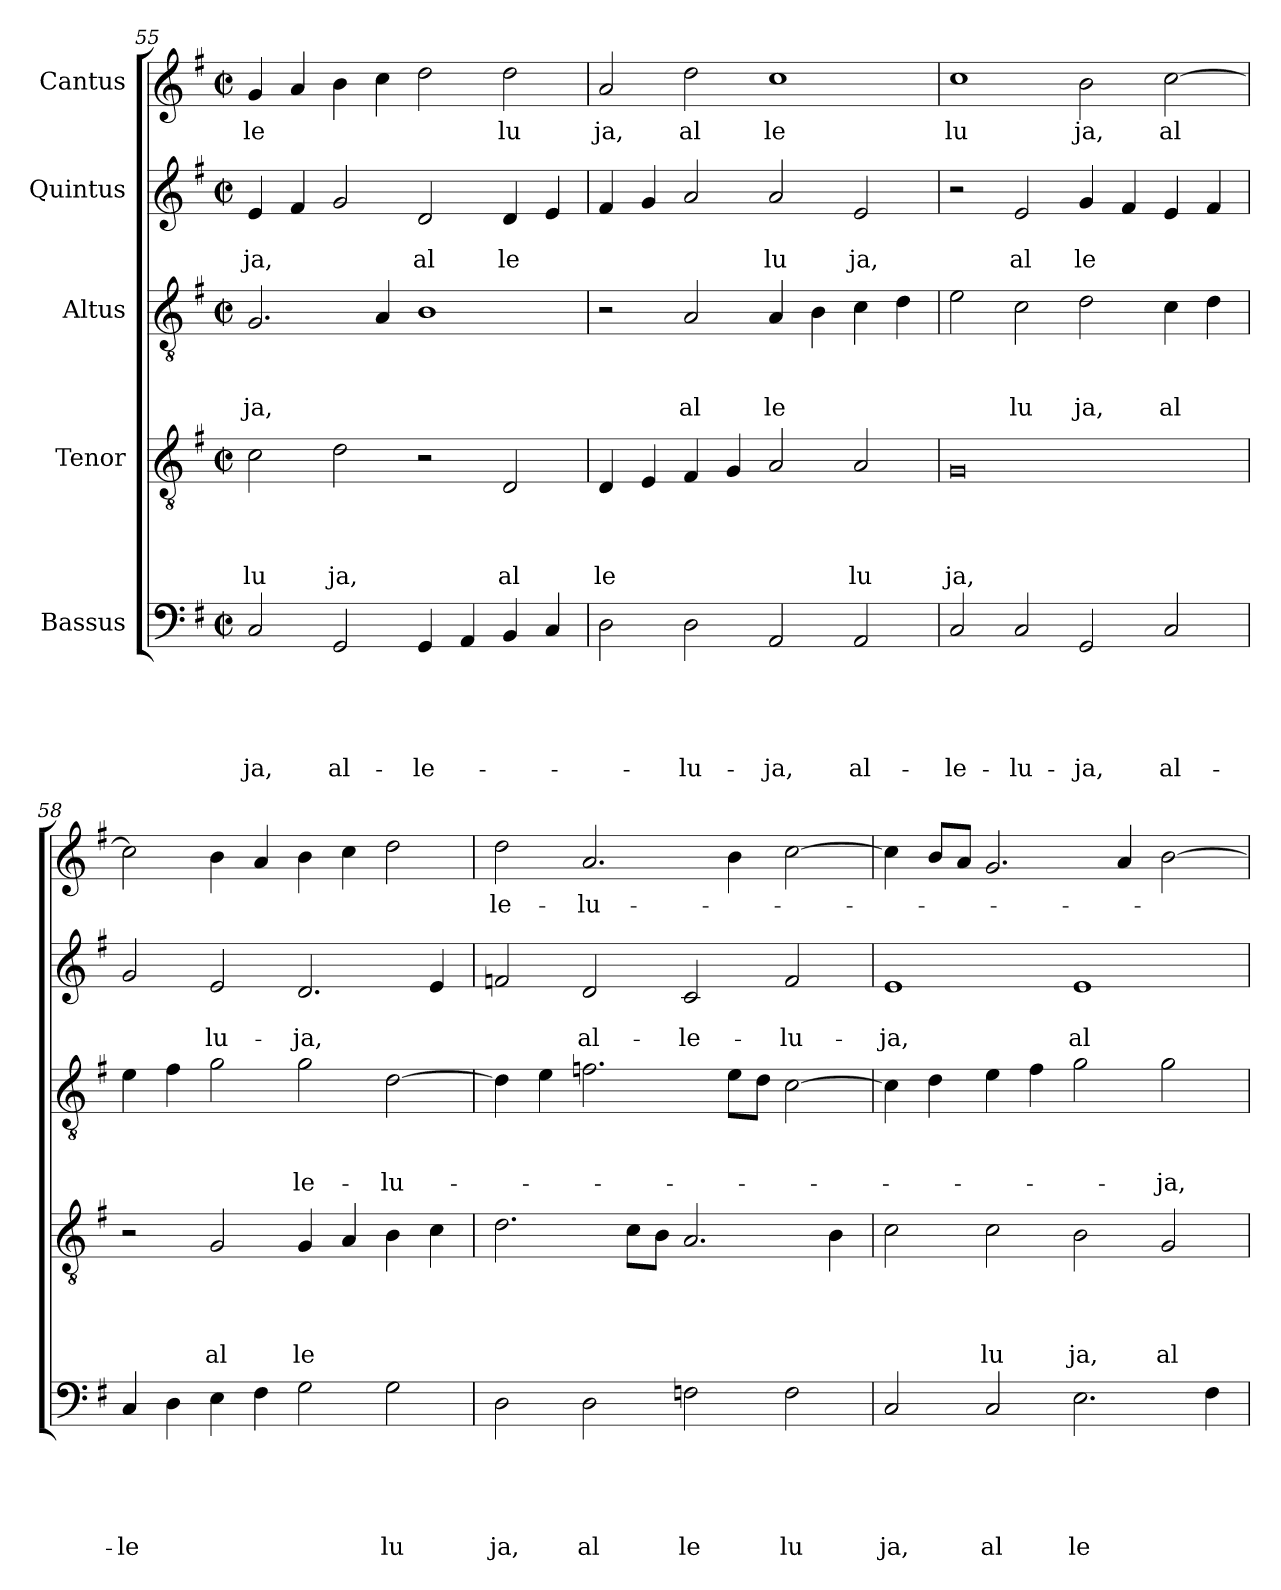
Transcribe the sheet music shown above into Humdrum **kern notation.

**kern	**text	**text	**text	**text	**text	**kern	**text	**text	**text	**text	**kern	**text	**text	**text	**kern	**text	**text	**kern	**text
*part5	*part5	*part5	*part5	*part5	*part5	*part4	*part4	*part4	*part4	*part4	*part3	*part3	*part3	*part3	*part2	*part2	*part2	*part1	*part1
*staff5	*staff5	*staff5	*staff5	*staff5	*staff5	*staff4	*staff4	*staff4	*staff4	*staff4	*staff3	*staff3	*staff3	*staff3	*staff2	*staff2	*staff2	*staff1	*staff1
*I"Bassus	*	*	*	*	*	*I"Tenor	*	*	*	*	*I"Altus	*	*	*	*I"Quintus	*	*	*I"Cantus	*
*clefF4	*	*	*	*	*	*clefGv2	*	*	*	*	*clefGv2	*	*	*	*clefG2	*	*	*clefG2	*
*k[f#]	*	*	*	*	*	*k[f#]	*	*	*	*	*k[f#]	*	*	*	*k[f#]	*	*	*k[f#]	*
*G:	*	*	*	*	*	*G:	*	*	*	*	*G:	*	*	*	*G:	*	*	*G:	*
*M2/2	*	*	*	*	*	*M2/2	*	*	*	*	*M2/2	*	*	*	*M2/2	*	*	*M2/2	*
*met(c|)	*	*	*	*	*	*met(c|)	*	*	*	*	*met(c|)	*	*	*	*met(c|)	*	*	*met(c|)	*
=55	=55	=55	=55	=55	=55	=55	=55	=55	=55	=55	=55	=55	=55	=55	=55	=55	=55	=55	=55
!	!	!	!	!	!LO:LY:b	!	!	!	!	!LO:LY:b	!	!	!	!LO:LY:b	!	!	!LO:LY:b	!	!LO:LY:b
2C/	.	.	.	.	-ja,	2c\	.	.	.	lu	2.G/	.	.	ja,	4e/	.	ja,	4g/	le
.	.	.	.	.	.	.	.	.	.	.	.	.	.	.	4f#/	.	.	4a/	.
!	!	!	!	!	!LO:LY:b	!	!	!	!	!LO:LY:b	!	!	!	!	!	!	!	!	!
2GG/	.	.	.	.	al-	2d\	.	.	.	ja,	.	.	.	.	2g/	.	.	4b\	.
.	.	.	.	.	.	.	.	.	.	.	4A/	.	.	.	.	.	.	4cc\	.
!	!	!	!	!	!LO:LY:b	!	!	!	!	!	!	!	!	!	!	!	!LO:LY:b	!	!
4GG/	.	.	.	.	-le-	2r	.	.	.	.	1B	.	.	.	2d/	.	al	2dd\	.
4AA/	.	.	.	.	.	.	.	.	.	.	.	.	.	.	.	.	.	.	.
!	!	!	!	!	!	!	!	!	!	!LO:LY:b	!	!	!	!	!	!	!LO:LY:b	!	!LO:LY:b
4BB/	.	.	.	.	.	2D/	.	.	.	al	.	.	.	.	4d/	.	le	2dd\	lu
4C/	.	.	.	.	.	.	.	.	.	.	.	.	.	.	4e/	.	.	.	.
=56	=56	=56	=56	=56	=56	=56	=56	=56	=56	=56	=56	=56	=56	=56	=56	=56	=56	=56	=56
!	!	!	!	!	!	!	!	!	!	!LO:LY:b	!	!	!	!	!	!	!	!	!LO:LY:b
2D\	.	.	.	.	.	4D/	.	.	.	le	2r	.	.	.	4f#/	.	.	2a/	ja,
.	.	.	.	.	.	4E/	.	.	.	.	.	.	.	.	4g/	.	.	.	.
!	!	!	!	!	!LO:LY:b	!	!	!	!	!	!	!	!	!LO:LY:b	!	!	!	!	!LO:LY:b
2D\	.	.	.	.	-lu-	4F#/	.	.	.	.	2A/	.	.	al	2a/	.	.	2dd\	al
.	.	.	.	.	.	4G/	.	.	.	.	.	.	.	.	.	.	.	.	.
!	!	!	!	!	!LO:LY:b	!	!	!	!	!	!	!	!	!LO:LY:b	!	!	!LO:LY:b	!	!LO:LY:b
2AA/	.	.	.	.	-ja,	2A/	.	.	.	.	4A/	.	.	le	2a/	.	lu	1cc	le
.	.	.	.	.	.	.	.	.	.	.	4B\	.	.	.	.	.	.	.	.
!	!	!	!	!	!LO:LY:b	!	!	!	!	!LO:LY:b	!	!	!	!	!	!	!LO:LY:b	!	!
2AA/	.	.	.	.	al-	2A/	.	.	.	lu	4c\	.	.	.	2e/	.	ja,	.	.
.	.	.	.	.	.	.	.	.	.	.	4d\	.	.	.	.	.	.	.	.
=57	=57	=57	=57	=57	=57	=57	=57	=57	=57	=57	=57	=57	=57	=57	=57	=57	=57	=57	=57
!	!	!	!	!	!LO:LY:b	!	!	!	!	!LO:LY:b	!	!	!	!	!	!	!	!	!LO:LY:b
2C/	.	.	.	.	-le-	0G	.	.	.	ja,	2e\	.	.	.	2r	.	.	1cc	lu
!	!	!	!	!	!LO:LY:b	!	!	!	!	!	!	!	!	!LO:LY:b	!	!	!LO:LY:b	!	!
2C/	.	.	.	.	-lu-	.	.	.	.	.	2c\	.	.	lu	2e/	.	al	.	.
!	!	!	!	!	!LO:LY:b	!	!	!	!	!	!	!	!	!LO:LY:b	!	!	!LO:LY:b	!	!LO:LY:b
2GG/	.	.	.	.	-ja,	.	.	.	.	.	2d\	.	.	ja,	4g/	.	le	2b\	ja,
.	.	.	.	.	.	.	.	.	.	.	.	.	.	.	4f#/	.	.	.	.
!	!	!	!	!	!LO:LY:b	!	!	!	!	!	!	!	!	!LO:LY:b	!	!	!	!	!LO:LY:b
2C/	.	.	.	.	al-	.	.	.	.	.	4c\	.	.	al	4e/	.	.	[<2cc\	al
.	.	.	.	.	.	.	.	.	.	.	4d\	.	.	.	4f#/	.	.	.	.
!!LO:PB:g=z
=58	=58	=58	=58	=58	=58	=58	=58	=58	=58	=58	=58	=58	=58	=58	=58	=58	=58	=58	=58
!	!	!	!	!	!LO:LY:b	!	!	!	!	!	!	!	!	!	!	!	!	!	!
4C/	.	.	.	.	-le	2r	.	.	.	.	4e\	.	.	.	2g/	.	.	2cc\]	.
4D\	.	.	.	.	.	.	.	.	.	.	4f#\	.	.	.	.	.	.	.	.
!	!	!	!	!	!	!	!	!	!	!LO:LY:b	!	!	!	!	!	!	!LO:LY:b	!	!
4E\	.	.	.	.	.	2G/	.	.	.	al	2g\	.	.	.	2e/	.	lu-	4b\	.
4F#\	.	.	.	.	.	.	.	.	.	.	.	.	.	.	.	.	.	4a/	.
!	!	!	!	!	!	!	!	!	!	!LO:LY:b	!	!	!	!LO:LY:b	!	!	!LO:LY:b	!	!
2G\	.	.	.	.	.	4G/	.	.	.	le	2g\	.	.	le-	2.d/	.	-ja,	4b\	.
.	.	.	.	.	.	4A/	.	.	.	.	.	.	.	.	.	.	.	4cc\	.
!	!	!	!	!	!LO:LY:b	!	!	!	!	!	!	!	!	!LO:LY:b	!	!	!	!	!
2G\	.	.	.	.	lu	4B\	.	.	.	.	[>2d\	.	.	-lu-	.	.	.	2dd\	.
.	.	.	.	.	.	4c\	.	.	.	.	.	.	.	.	4e/	.	.	.	.
=59	=59	=59	=59	=59	=59	=59	=59	=59	=59	=59	=59	=59	=59	=59	=59	=59	=59	=59	=59
!	!	!	!	!	!LO:LY:b	!	!	!	!	!	!	!	!	!	!	!	!	!	!LO:LY:b
2D\	.	.	.	.	ja,	2.d\	.	.	.	.	4d\]	.	.	.	2fn/	.	.	2dd\	le-
.	.	.	.	.	.	.	.	.	.	.	4e\	.	.	.	.	.	.	.	.
!	!	!	!	!	!LO:LY:b	!	!	!	!	!	!	!	!	!	!	!	!LO:LY:b	!	!LO:LY:b
2D\	.	.	.	.	al	.	.	.	.	.	2.fn\	.	.	.	2d/	.	al-	2.a/	-lu-
.	.	.	.	.	.	8c\L	.	.	.	.	.	.	.	.	.	.	.	.	.
.	.	.	.	.	.	8B\J	.	.	.	.	.	.	.	.	.	.	.	.	.
!	!	!	!	!	!LO:LY:b	!	!	!	!	!	!	!	!	!	!	!	!LO:LY:b	!	!
2Fn\	.	.	.	.	le	2.A/	.	.	.	.	.	.	.	.	2c/	.	-le-	.	.
.	.	.	.	.	.	.	.	.	.	.	8e\L	.	.	.	.	.	.	4b\	.
.	.	.	.	.	.	.	.	.	.	.	8d\J	.	.	.	.	.	.	.	.
!	!	!	!	!	!LO:LY:b	!	!	!	!	!	!	!	!	!	!	!	!LO:LY:b	!	!
2F\	.	.	.	.	lu	.	.	.	.	.	[>2c\	.	.	.	2f/	.	-lu-	[>2cc\	.
.	.	.	.	.	.	4B\	.	.	.	.	.	.	.	.	.	.	.	.	.
=60	=60	=60	=60	=60	=60	=60	=60	=60	=60	=60	=60	=60	=60	=60	=60	=60	=60	=60	=60
!	!	!	!	!	!LO:LY:b	!	!	!	!	!	!	!	!	!	!	!	!LO:LY:b	!	!
2C/	.	.	.	.	ja,	2c\	.	.	.	.	4c\]	.	.	.	1e	.	-ja,	4cc\]	.
.	.	.	.	.	.	.	.	.	.	.	4d\	.	.	.	.	.	.	8b/L	.
.	.	.	.	.	.	.	.	.	.	.	.	.	.	.	.	.	.	8a/J	.
!	!	!	!	!	!LO:LY:b	!	!	!	!	!LO:LY:b	!	!	!	!	!	!	!	!	!
2C/	.	.	.	.	al	2c\	.	.	.	lu	4e\	.	.	.	.	.	.	2.g/	.
.	.	.	.	.	.	.	.	.	.	.	4f#\	.	.	.	.	.	.	.	.
!	!	!	!	!	!LO:LY:b	!	!	!	!	!LO:LY:b	!	!	!	!	!	!	!LO:LY:b	!	!
2.E\	.	.	.	.	le	2B\	.	.	.	ja,	2g\	.	.	.	1e	.	al-	.	.
.	.	.	.	.	.	.	.	.	.	.	.	.	.	.	.	.	.	4a/	.
!	!	!	!	!	!	!	!	!	!	!LO:LY:b	!	!	!	!LO:LY:b	!	!	!	!	!
.	.	.	.	.	.	2G/	.	.	.	al	2g\	.	.	-ja,	.	.	.	[>2b\	.
4F#\	.	.	.	.	.	.	.	.	.	.	.	.	.	.	.	.	.	.	.
=	=	=	=	=	=	=	=	=	=	=	=	=	=	=	=	=	=	=	=
*-	*-	*-	*-	*-	*-	*-	*-	*-	*-	*-	*-	*-	*-	*-	*-	*-	*-	*-	*-
